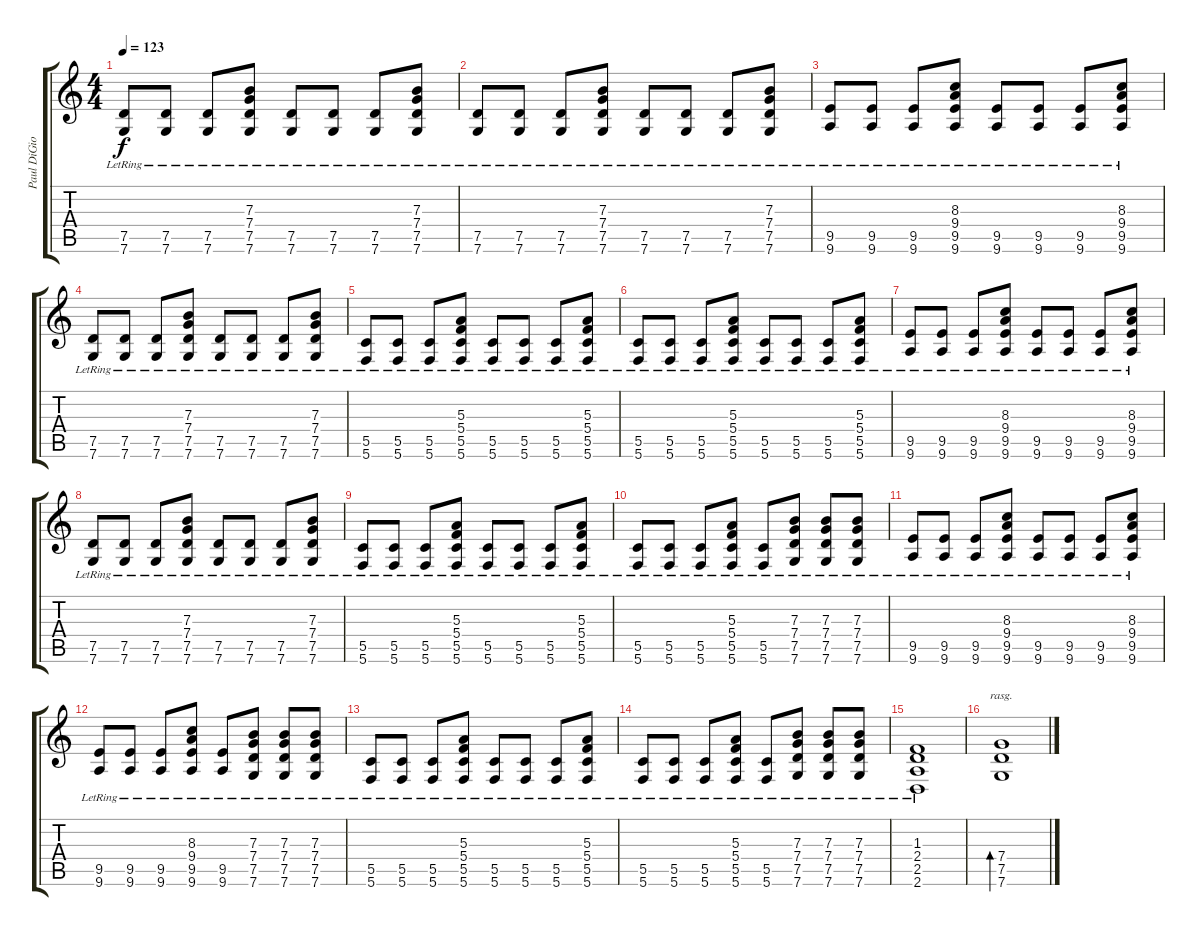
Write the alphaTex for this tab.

\track ("Paul DiGiovanni - Lead Guitar" "Paul DiGio") {instrument overdrivenguitar}
\staff {score tabs}
\tuning (C4 G3 E3 C3 G2 C2) {hide}
\ts (4 4)
\tempo 123
\clef g2
\ks c
(7.5{lr} 7.6{lr}).8{dy f} (7.5{lr} 7.6{lr}).8 (7.5{lr} 7.6{lr}).8 (7.3{lr} 7.4{lr} 7.5{lr} 7.6{lr}).8 (7.5{lr} 7.6{lr}).8 (7.5{lr} 7.6{lr}).8 (7.5{lr} 7.6{lr}).8 (7.3{lr} 7.4{lr} 7.5{lr} 7.6{lr}).8 |
(7.5{lr} 7.6{lr}).8 (7.5{lr} 7.6{lr}).8 (7.5{lr} 7.6{lr}).8 (7.3{lr} 7.4 7.5{lr} 7.6{lr}).8 (7.5{lr} 7.6{lr}).8 (7.5{lr} 7.6{lr}).8 (7.5{lr} 7.6{lr}).8 (7.3{lr} 7.4{lr} 7.5{lr} 7.6{lr}).8 |
(9.5{lr} 9.6{lr}).8 (9.5{lr} 9.6{lr}).8 (9.5{lr} 9.6{lr}).8 (8.3{lr} 9.4{lr} 9.5{lr} 9.6{lr}).8 (9.5{lr} 9.6{lr}).8 (9.5{lr} 9.6{lr}).8 (9.5{lr} 9.6{lr}).8 (8.3{lr} 9.4{lr} 9.5{lr} 9.6{lr}).8 |
(7.5{lr} 7.6{lr}).8 (7.5{lr} 7.6{lr}).8 (7.5{lr} 7.6{lr}).8 (7.3{lr} 7.4{lr} 7.5{lr} 7.6{lr}).8 (7.5{lr} 7.6{lr}).8 (7.5{lr} 7.6{lr}).8 (7.5{lr} 7.6{lr}).8 (7.3{lr} 7.4{lr} 7.5{lr} 7.6{lr}).8 |
(5.5{lr} 5.6{lr}).8 (5.5{lr} 5.6{lr}).8 (5.5{lr} 5.6{lr}).8 (5.3{lr} 5.4{lr} 5.5{lr} 5.6{lr}).8 (5.5{lr} 5.6{lr}).8 (5.5{lr} 5.6{lr}).8 (5.5{lr} 5.6{lr}).8 (5.3{lr} 5.4{lr} 5.5{lr} 5.6{lr}).8 |
(5.5{lr} 5.6{lr}).8 (5.5{lr} 5.6{lr}).8 (5.5{lr} 5.6{lr}).8 (5.3{lr} 5.4{lr} 5.5{lr} 5.6{lr}).8 (5.5{lr} 5.6{lr}).8 (5.5{lr} 5.6{lr}).8 (5.5{lr} 5.6{lr}).8 (5.3{lr} 5.4{lr} 5.5{lr} 5.6{lr}).8 |
(9.5{lr} 9.6{lr}).8 (9.5{lr} 9.6{lr}).8 (9.5{lr} 9.6{lr}).8 (8.3{lr} 9.4{lr} 9.5{lr} 9.6{lr}).8 (9.5{lr} 9.6{lr}).8 (9.5{lr} 9.6{lr}).8 (9.5{lr} 9.6{lr}).8 (8.3{lr} 9.4{lr} 9.5{lr} 9.6{lr}).8 |
(7.5{lr} 7.6{lr}).8 (7.5{lr} 7.6{lr}).8 (7.5{lr} 7.6{lr}).8 (7.3{lr} 7.4{lr} 7.5{lr} 7.6{lr}).8 (7.5{lr} 7.6{lr}).8 (7.5{lr} 7.6{lr}).8 (7.5{lr} 7.6{lr}).8 (7.3{lr} 7.4{lr} 7.5{lr} 7.6{lr}).8 |
(5.5{lr} 5.6{lr}).8 (5.5{lr} 5.6{lr}).8 (5.5{lr} 5.6{lr}).8 (5.3{lr} 5.4{lr} 5.5{lr} 5.6{lr}).8 (5.5{lr} 5.6{lr}).8 (5.5{lr} 5.6{lr}).8 (5.5{lr} 5.6{lr}).8 (5.3{lr} 5.4{lr} 5.5{lr} 5.6{lr}).8 |
(5.5{lr} 5.6{lr}).8 (5.5{lr} 5.6{lr}).8 (5.5{lr} 5.6{lr}).8 (5.3{lr} 5.4{lr} 5.5{lr} 5.6{lr}).8 (5.5{lr} 5.6{lr}).8 (7.3{lr} 7.4{lr} 7.5{lr} 7.6{lr}).8 (7.3{lr} 7.4{lr} 7.5{lr} 7.6{lr}).8 (7.3{lr} 7.4{lr} 7.5{lr} 7.6{lr}).8 |
(9.5{lr} 9.6{lr}).8 (9.5{lr} 9.6{lr}).8 (9.5{lr} 9.6{lr}).8 (8.3{lr} 9.4{lr} 9.5{lr} 9.6{lr}).8 (9.5{lr} 9.6{lr}).8 (9.5{lr} 9.6{lr}).8 (9.5{lr} 9.6{lr}).8 (8.3{lr} 9.4{lr} 9.5{lr} 9.6{lr}).8 |
(9.5{lr} 9.6{lr}).8 (9.5{lr} 9.6{lr}).8 (9.5{lr} 9.6{lr}).8 (8.3{lr} 9.4{lr} 9.5{lr} 9.6{lr}).8 (9.5{lr} 9.6{lr}).8 (7.3{lr} 7.4{lr} 7.5{lr} 7.6{lr}).8 (7.3{lr} 7.4{lr} 7.5{lr} 7.6{lr}).8 (7.3{lr} 7.4{lr} 7.5{lr} 7.6{lr}).8 |
(5.5{lr} 5.6{lr}).8 (5.5{lr} 5.6{lr}).8 (5.5{lr} 5.6{lr}).8 (5.3{lr} 5.4{lr} 5.5{lr} 5.6{lr}).8 (5.5{lr} 5.6{lr}).8 (5.5{lr} 5.6{lr}).8 (5.5{lr} 5.6{lr}).8 (5.3{lr} 5.4{lr} 5.5{lr} 5.6{lr}).8 |
(5.5{lr} 5.6{lr}).8 (5.5{lr} 5.6{lr}).8 (5.5{lr} 5.6{lr}).8 (5.3 5.4{lr} 5.5{lr} 5.6{lr}).8 (5.5{lr} 5.6{lr}).8 (7.3{lr} 7.4{lr} 7.5{lr} 7.6{lr}).8 (7.3{lr} 7.4{lr} 7.5{lr} 7.6{lr}).8 (7.3{lr} 7.4{lr} 7.5{lr} 7.6{lr}).8 |
(1.3{lr} 2.4{lr} 2.5{lr} 2.6{lr}).1 |
(7.4 7.5 7.6).1{bd 240 rasg ii}
